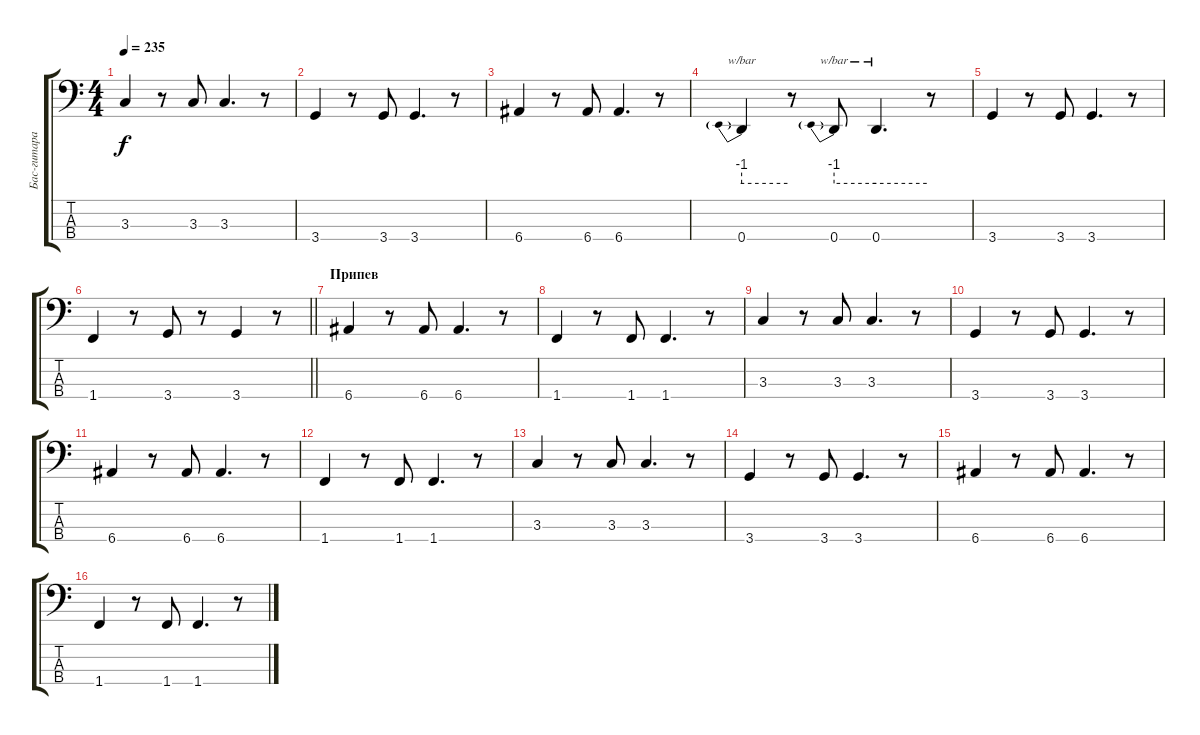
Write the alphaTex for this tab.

\track ("Бас-гитара" "Бас-гитара") {instrument electricbassfinger}
\staff {score tabs}
\tuning (G2 D2 A1 E1) {hide}
\ts (4 4)
\tempo 235
\clef f4
\ks c
3.3.4{dy f} r.8 3.3.8 3.3.4{d} r.8 |
3.4.4 r.8 3.4.8 3.4.4{d} r.8 |
6.4.4 r.8 6.4.8 6.4.4{d} r.8 |
0.4.4{tbe (predive default 0 -4 60 -4)} r.8 0.4.8{tbe (predive default 0 -4 60 -4)} 0.4.4{d tbe (hold default 0 -4 60 -4)} r.8 |
3.4.4 r.8 3.4.8 3.4.4{d} r.8 |
\barLineRight lightlight
1.4.4 r.8 3.4.8 r.8 3.4.4 r.8 |
\section ("" "Припев")
6.4.4 r.8 6.4.8 6.4.4{d} r.8 |
1.4.4 r.8 1.4.8 1.4.4{d} r.8 |
3.3.4 r.8 3.3.8 3.3.4{d} r.8 |
3.4.4 r.8 3.4.8 3.4.4{d} r.8 |
6.4.4 r.8 6.4.8 6.4.4{d} r.8 |
1.4.4 r.8 1.4.8 1.4.4{d} r.8 |
3.3.4 r.8 3.3.8 3.3.4{d} r.8 |
3.4.4 r.8 3.4.8 3.4.4{d} r.8 |
6.4.4 r.8 6.4.8 6.4.4{d} r.8 |
1.4.4 r.8 1.4.8 1.4.4{d} r.8
